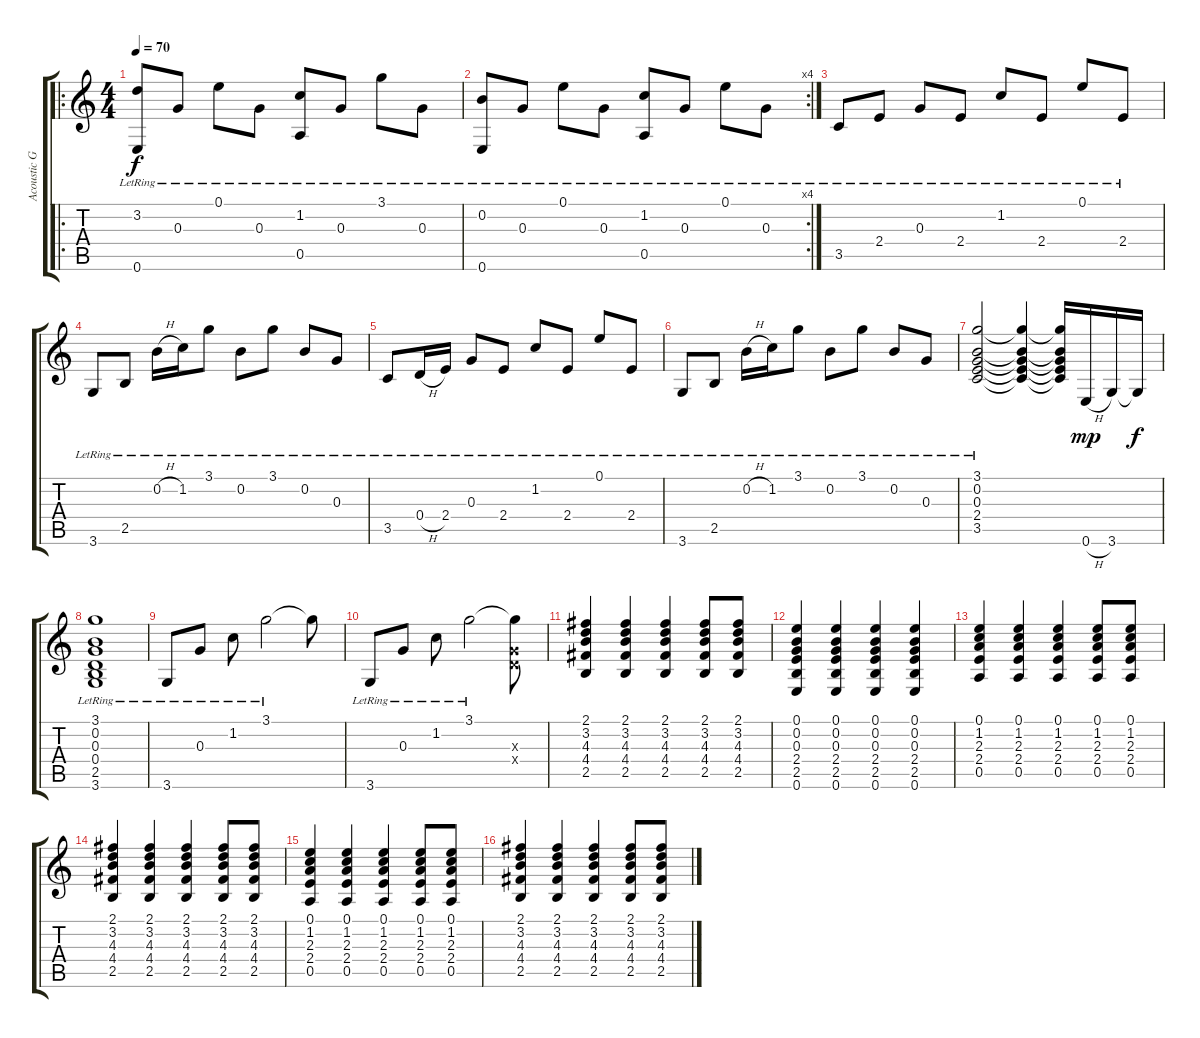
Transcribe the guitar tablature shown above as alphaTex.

\track ("Acoustic Guitar" "Acoustic G") {instrument acousticguitarnylon}
\staff {score tabs}
\tuning (E4 B3 G3 D3 A2 E2) {hide}
\ro
\ts (4 4)
\tempo 70
\clef g2
\ks c
(3.2{lr} 0.6{lr}).8{dy f} 0.3{lr}.8 0.1{lr}.8 0.3{lr}.8 (1.2{lr} 0.5{lr}).8 0.3{lr}.8 3.1{lr}.8 0.3{lr}.8 |
\rc 4
(0.2{lr} 0.6{lr}).8 0.3{lr}.8 0.1{lr}.8 0.3{lr}.8 (1.2{lr} 0.5{lr}).8 0.3{lr}.8 0.1{lr}.8 0.3{lr}.8 |
3.5{lr}.8 2.4{lr}.8 0.3{lr}.8 2.4{lr}.8 1.2{lr}.8 2.4{lr}.8 0.1{lr}.8 2.4{lr}.8 |
3.6{lr}.8 2.5{lr}.8 0.2{h lr}.16 1.2{lr}.16 3.1{lr}.8 0.2{lr}.8 3.1{lr}.8 0.2{lr}.8 0.3{lr}.8 |
3.5{lr}.8 0.4{h lr}.16 2.4{lr}.16 0.3{lr}.8 2.4{lr}.8 1.2{lr}.8 2.4{lr}.8 0.1{lr}.8 2.4{lr}.8 |
3.6{lr}.8 2.5{lr}.8 0.2{h lr}.16 1.2{lr}.16 3.1{lr}.8 0.2{lr}.8 3.1{lr}.8 0.2{lr}.8 0.3{lr}.8 |
(3.1{lr} 0.2{lr} 0.3{lr} 2.4{lr} 3.5{lr}).2 (3.1{t} 0.2{t} 0.3{t} 2.4{t} 3.5{t}).4 (3.1{t} 0.2{t} 0.3{t} 2.4{t} 3.5{t}).16 0.6{h}.16{dy mp} 3.6.16 3.6{t}.16{dy f} |
(3.1{lr} 0.2{lr} 0.3{lr} 0.4{lr} 2.5{lr} 3.6{lr}).1 |
3.6{lr}.8 0.3{lr}.8 1.2{lr}.8 3.1{lr}.2 3.1{t}.8 |
3.6{lr}.8 0.3{lr}.8 1.2{lr}.8 3.1{lr}.2 (3.1{t} 0.3{x} 0.4{x}).8 |
(2.1 3.2 4.3 4.4 2.5).4 (2.1 3.2 4.3 4.4 2.5).4 (2.1 3.2 4.3 4.4 2.5).4 (2.1 3.2 4.3 4.4 2.5).8 (2.1 3.2 4.3 4.4 2.5).8 |
(0.1 0.2 0.3 2.4 2.5 0.6).4 (0.1 0.2 0.3 2.4 2.5 0.6).4 (0.1 0.2 0.3 2.4 2.5 0.6).4 (0.1 0.2 0.3 2.4 2.5 0.6).4 |
(0.1 1.2 2.3 2.4 0.5).4 (0.1 1.2 2.3 2.4 0.5).4 (0.1 1.2 2.3 2.4 0.5).4 (0.1 1.2 2.3 2.4 0.5).8 (0.1 1.2 2.3 2.4 0.5).8 |
(2.1 3.2 4.3 4.4 2.5).4 (2.1 3.2 4.3 4.4 2.5).4 (2.1 3.2 4.3 4.4 2.5).4 (2.1 3.2 4.3 4.4 2.5).8 (2.1 3.2 4.3 4.4 2.5).8 |
(0.1 1.2 2.3 2.4 0.5).4 (0.1 1.2 2.3 2.4 0.5).4 (0.1 1.2 2.3 2.4 0.5).4 (0.1 1.2 2.3 2.4 0.5).8 (0.1 1.2 2.3 2.4 0.5).8 |
(2.1 3.2 4.3 4.4 2.5).4 (2.1 3.2 4.3 4.4 2.5).4 (2.1 3.2 4.3 4.4 2.5).4 (2.1 3.2 4.3 4.4 2.5).8 (2.1 3.2 4.3 4.4 2.5).8
